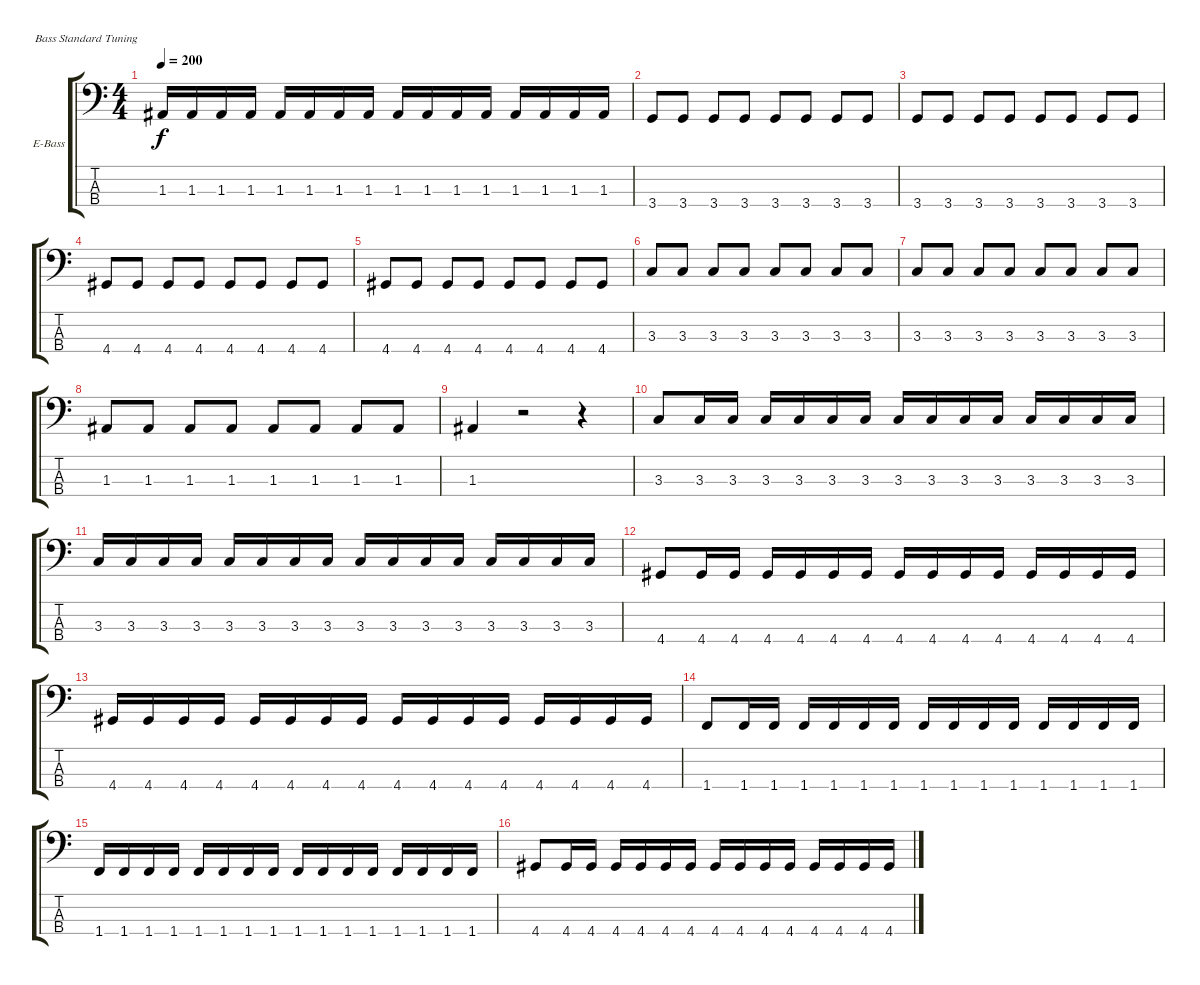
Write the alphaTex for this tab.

\bracketExtendMode groupsimilarinstruments
\firstSystemTrackNameOrientation horizontal
\otherSystemsTrackNameOrientation horizontal
\track ("Bass" "E-Bass") {instrument electricbassfinger}
\staff {score tabs}
\tuning (G2 D2 A1 E1)
\ts (4 4)
\tempo 200
\clef f4
\ks aminor
1.3.16{dy f} 1.3.16 1.3.16 1.3.16 1.3.16 1.3.16 1.3.16 1.3.16 1.3.16 1.3.16 1.3.16 1.3.16 1.3.16 1.3.16 1.3.16 1.3.16 |
3.4.8 3.4.8 3.4.8 3.4.8 3.4.8 3.4.8 3.4.8 3.4.8 |
3.4.8 3.4.8 3.4.8 3.4.8 3.4.8 3.4.8 3.4.8 3.4.8 |
4.4.8 4.4.8 4.4.8 4.4.8 4.4.8 4.4.8 4.4.8 4.4.8 |
4.4.8 4.4.8 4.4.8 4.4.8 4.4.8 4.4.8 4.4.8 4.4.8 |
3.3.8 3.3.8 3.3.8 3.3.8 3.3.8 3.3.8 3.3.8 3.3.8 |
3.3.8 3.3.8 3.3.8 3.3.8 3.3.8 3.3.8 3.3.8 3.3.8 |
1.3.8 1.3.8 1.3.8 1.3.8 1.3.8 1.3.8 1.3.8 1.3.8 |
1.3.4 r.2 r.4 |
\section ("" "")
3.3.8 3.3.16 3.3.16 3.3.16 3.3.16 3.3.16 3.3.16 3.3.16 3.3.16 3.3.16 3.3.16 3.3.16 3.3.16 3.3.16 3.3.16 |
3.3.16 3.3.16 3.3.16 3.3.16 3.3.16 3.3.16 3.3.16 3.3.16 3.3.16 3.3.16 3.3.16 3.3.16 3.3.16 3.3.16 3.3.16 3.3.16 |
4.4.8 4.4.16 4.4.16 4.4.16 4.4.16 4.4.16 4.4.16 4.4.16 4.4.16 4.4.16 4.4.16 4.4.16 4.4.16 4.4.16 4.4.16 |
4.4.16 4.4.16 4.4.16 4.4.16 4.4.16 4.4.16 4.4.16 4.4.16 4.4.16 4.4.16 4.4.16 4.4.16 4.4.16 4.4.16 4.4.16 4.4.16 |
1.4.8 1.4.16 1.4.16 1.4.16 1.4.16 1.4.16 1.4.16 1.4.16 1.4.16 1.4.16 1.4.16 1.4.16 1.4.16 1.4.16 1.4.16 |
1.4.16 1.4.16 1.4.16 1.4.16 1.4.16 1.4.16 1.4.16 1.4.16 1.4.16 1.4.16 1.4.16 1.4.16 1.4.16 1.4.16 1.4.16 1.4.16 |
4.4.8 4.4.16 4.4.16 4.4.16 4.4.16 4.4.16 4.4.16 4.4.16 4.4.16 4.4.16 4.4.16 4.4.16 4.4.16 4.4.16 4.4.16
